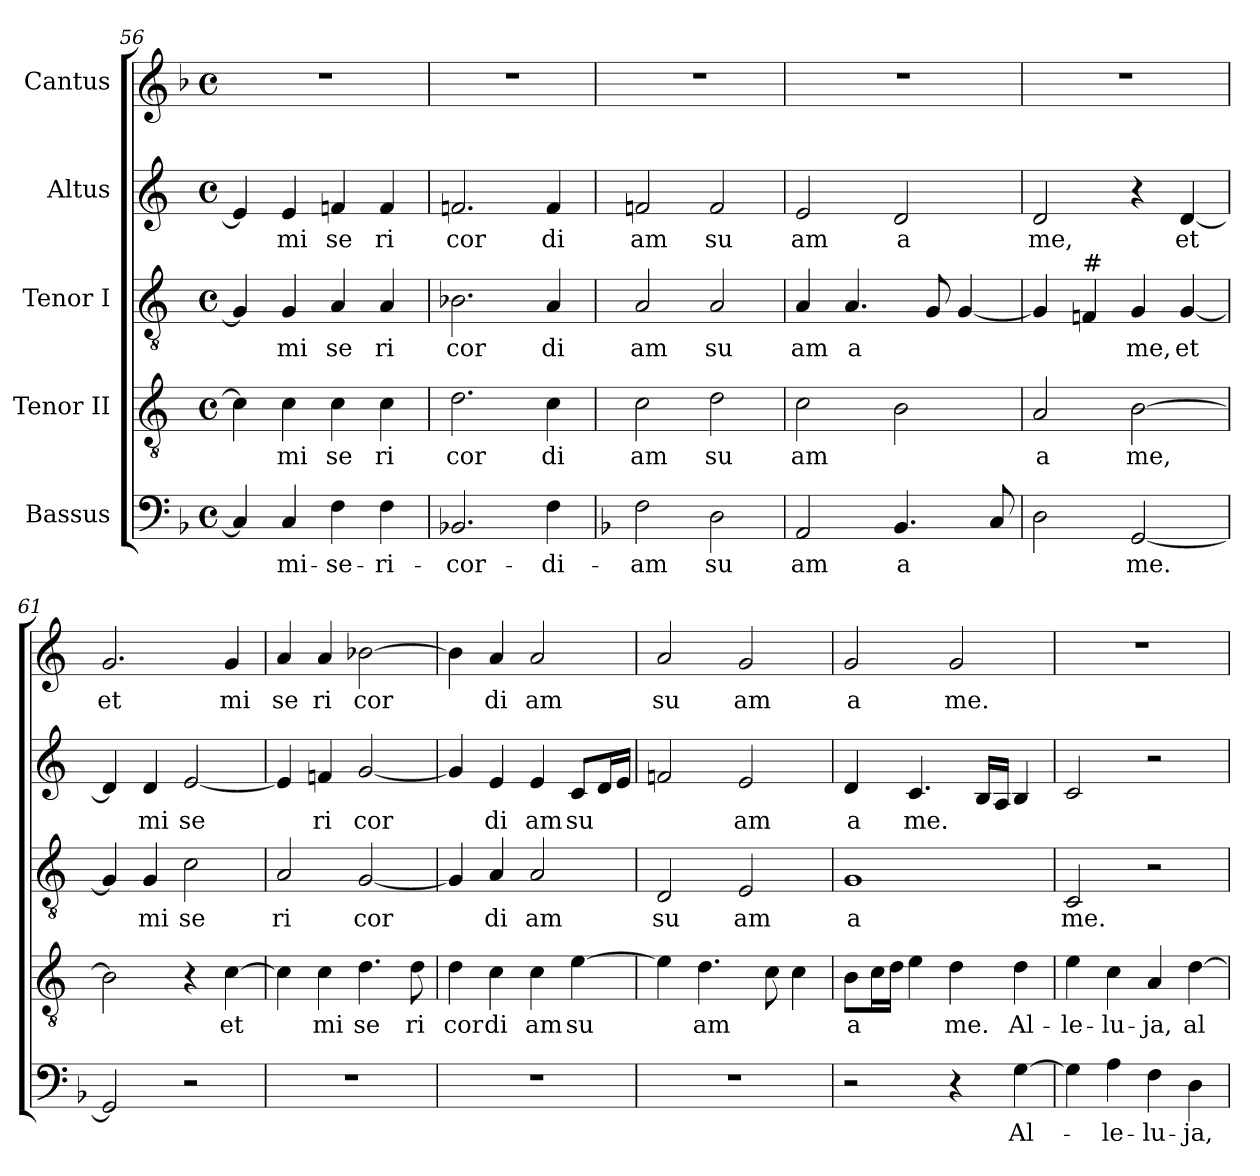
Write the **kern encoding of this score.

**kern	**text	**kern	**text	**kern	**text	**kern	**text	**kern	**text
*part5	*part5	*part4	*part4	*part3	*part3	*part2	*part2	*part1	*part1
*staff5	*staff5	*staff4	*staff4	*staff3	*staff3	*staff2	*staff2	*staff1	*staff1
*I"Bassus	*	*I"Tenor II	*	*I"Tenor I	*	*I"Altus	*	*I"Cantus	*
*clefF4	*	*clefGv2	*	*clefGv2	*	*clefG2	*	*clefG2	*
*	*	*ITrd-3c-5	*	*ITrd-3c-5	*	*ITrd-3c-5	*	*ITrd-3c-5	*
*k[b-]	*	*	*	*	*	*	*	*k[b-e-]	*
*F:	*	*	*	*	*	*	*	*B-:	*
*M4/4	*	*M4/4	*	*M4/4	*	*M4/4	*	*M4/4	*
*met(c)	*	*met(c)	*	*met(c)	*	*met(c)	*	*met(c)	*
=56	=56	=56	=56	=56	=56	=56	=56	=56	=56
4C/]	.	4f\]	.	4c/]	.	4a/]	.	1r	.
!	!LO:LY:b:cj	!	!LO:LY:b:cj	!	!LO:LY:b:cj	!	!LO:LY:b:cj	!	!
4C/	mi-	4f\	mi	4c/	mi	4a/	mi	.	.
!	!LO:LY:b:cj	!	!LO:LY:b:cj	!	!LO:LY:b:cj	!	!LO:LY:b:cj	!	!
4F\	-se-	4f\	se	4d/	se	4b-/	se	.	.
!	!LO:LY:b:cj	!	!LO:LY:b:cj	!	!LO:LY:b:cj	!	!LO:LY:b:cj	!	!
4F\	-ri-	4f\	ri	4d/	ri	4b-/	ri	.	.
=57	=57	=57	=57	=57	=57	=57	=57	=57	=57
!	!LO:LY:b:cj	!	!LO:LY:b:cj	!	!LO:LY:b:cj	!	!LO:LY:b:cj	!	!
2.BB-X/	-cor-	2.g\	cor	2.e-X\	cor	2.b-/	cor	1r	.
!	!LO:LY:b:cj	!	!LO:LY:b:cj	!	!LO:LY:b:cj	!	!LO:LY:b:cj	!	!
4F\	-di-	4f\	di	4d/	di	4b-/	di	.	.
!!LO:PB:g=z
=58	=58	=58	=58	=58	=58	=58	=58	=58	=58
*	*	*	*	*	*	*	*	*k[b-]	*
*	*	*	*	*	*	*	*	*F:	*
!	!LO:LY:b:cj	!	!LO:LY:b:cj	!	!LO:LY:b:cj	!	!LO:LY:b:cj	!	!
2F\	-am	2f\	am	2d/	am	2b-/	am	1r	.
!	!LO:LY:b:cj	!	!LO:LY:b:cj	!	!LO:LY:b:cj	!	!LO:LY:b:cj	!	!
2D\	su	2g\	su	2d/	su	2b-/	su	.	.
=59	=59	=59	=59	=59	=59	=59	=59	=59	=59
!	!LO:LY:b:cj	!	!LO:LY:b	!	!LO:LY:b:cj	!	!LO:LY:b:cj	!	!
2AA/	am	2f\	am	4d/	am	2a/	am	1r	.
!	!	!	!	!	!LO:LY:b:cj	!	!	!	!
.	.	.	.	4.d/	a	.	.	.	.
!	!LO:LY:b:cj	!	!	!	!	!	!LO:LY:b:cj	!	!
4.BB-/	a	2e\	.	.	.	2g/	a	.	.
.	.	.	.	8c/	.	.	.	.	.
.	.	.	.	[<4c/	.	.	.	.	.
8C/	.	.	.	.	.	.	.	.	.
=60	=60	=60	=60	=60	=60	=60	=60	=60	=60
!	!	!	!LO:LY:b:cj	!	!	!	!LO:LY:b:cj	!	!
2D\	.	2d/	a	4c/]	.	2g/	me,	1r	.
!	!	!	!	!LO:TX:a:t=#	!	!	!	!	!
.	.	.	.	4B-/	.	.	.	.	.
!	!LO:LY:b	!	!LO:LY:b	!	!LO:LY:b:cj	!	!	!	!
[<2GG/	me.	[>2e\	me,	4c/	me,	4r	.	.	.
!	!	!	!	!	!LO:LY:b:cj	!	!LO:LY:b:cj	!	!
.	.	.	.	[<4c/	et	[<4g/	et	.	.
=61	=61	=61	=61	=61	=61	=61	=61	=61	=61
!	!	!	!	!	!	!	!	!	!LO:LY:b:cj
2GG/]	.	2e\]	.	4c/]	.	4g/]	.	2.cc/	et
!	!	!	!	!	!LO:LY:b:cj	!	!LO:LY:b:cj	!	!
.	.	.	.	4c/	mi	4g/	mi	.	.
!	!	!	!	!	!LO:LY:b:cj	!	!LO:LY:b:cj	!	!
2r	.	4r	.	2f\	se	[<2a/	se	.	.
!	!	!	!LO:LY:b:cj	!	!	!	!	!	!LO:LY:b:cj
.	.	[>4f\	et	.	.	.	.	4cc/	mi
=62	=62	=62	=62	=62	=62	=62	=62	=62	=62
!	!	!	!	!	!LO:LY:b:cj	!	!	!	!LO:LY:b:cj
1r	.	4f\]	.	2d/	ri	4a/]	.	4dd/	se
!	!	!	!LO:LY:b:cj	!	!	!	!LO:LY:b:cj	!	!LO:LY:b:cj
.	.	4f\	mi	.	.	4b-/	ri	4dd/	ri
!	!	!	!LO:LY:b:cj	!	!LO:LY:b	!	!LO:LY:b	!	!LO:LY:b
.	.	4.g\	se	[<2c/	cor	[<2cc/	cor	[>2ee-X\	cor
!	!	!	!LO:LY:b:cj	!	!	!	!	!	!
.	.	8g\	ri	.	.	.	.	.	.
=63	=63	=63	=63	=63	=63	=63	=63	=63	=63
!	!	!	!LO:LY:b:cj	!	!	!	!	!	!
1r	.	4g\	cor	4c/]	.	4cc/]	.	4ee-\]	.
!	!	!	!LO:LY:b:cj	!	!LO:LY:b:cj	!	!LO:LY:b:cj	!	!LO:LY:b:cj
.	.	4f\	di	4d/	di	4a/	di	4dd/	di
!	!	!	!LO:LY:b:cj	!	!LO:LY:b:cj	!	!LO:LY:b:cj	!	!LO:LY:b:cj
.	.	4f\	am	2d/	am	4a/	am	2dd/	am
!	!	!	!LO:LY:b:cj	!	!	!	!LO:LY:b:cj	!	!
.	.	[>4a\	su	.	.	8f/L	su	.	.
.	.	.	.	.	.	16g/	.	.	.
.	.	.	.	.	.	16a/J	.	.	.
=64	=64	=64	=64	=64	=64	=64	=64	=64	=64
!	!	!	!	!	!LO:LY:b:cj	!	!	!	!LO:LY:b:cj
1r	.	4a\]	.	2G/	su	2b-/	.	2dd/	su
!	!	!	!LO:LY:b	!	!	!	!	!	!
.	.	4.g\	am	.	.	.	.	.	.
!	!	!	!	!	!LO:LY:b:cj	!	!LO:LY:b:cj	!	!LO:LY:b:cj
.	.	.	.	2A/	am	2a/	am	2cc/	am
.	.	8f\	.	.	.	.	.	.	.
.	.	4f\	.	.	.	.	.	.	.
!!LO:LB:g=z
=65	=65	=65	=65	=65	=65	=65	=65	=65	=65
!	!	!	!LO:LY:b:cj	!	!LO:LY:b:cj	!	!LO:LY:b:cj	!	!LO:LY:b:cj
2r	.	8e\L	a	1c	a	4g/	a	2cc/	a
.	.	16f\	.	.	.	.	.	.	.
.	.	16g\J	.	.	.	.	.	.	.
!	!	!	!	!	!	!	!LO:LY:b	!	!
.	.	4a\	.	.	.	4.f/	me.	.	.
!	!	!	!LO:LY:b:cj	!	!	!	!	!	!LO:LY:b:cj
4r	.	4g\	me.	.	.	.	.	2cc/	me.
.	.	.	.	.	.	16e/L	.	.	.
.	.	.	.	.	.	16d/J	.	.	.
!	!LO:LY:b:cj	!	!LO:LY:b:cj	!	!	!	!	!	!
[>4G\	Al-	4g\	Al-	.	.	4e/	.	.	.
=66	=66	=66	=66	=66	=66	=66	=66	=66	=66
!	!	!	!LO:LY:b:cj	!	!LO:LY:b:cj	!	!	!	!
4G\]	.	4a\	-le-	2F/	me.	2f/	.	1r	.
!	!LO:LY:b:cj	!	!LO:LY:b:cj	!	!	!	!	!	!
4A\	-le-	4f\	-lu-	.	.	.	.	.	.
!	!LO:LY:b:cj	!	!LO:LY:b:cj	!	!	!	!	!	!
4F\	-lu-	4d/	-ja,	2r	.	2r	.	.	.
!	!LO:LY:b:cj	!	!LO:LY:b:cj	!	!	!	!	!	!
4D\	-ja,	[>4g\	al-	.	.	.	.	.	.
=	=	=	=	=	=	=	=	=	=
*-	*-	*-	*-	*-	*-	*-	*-	*-	*-
